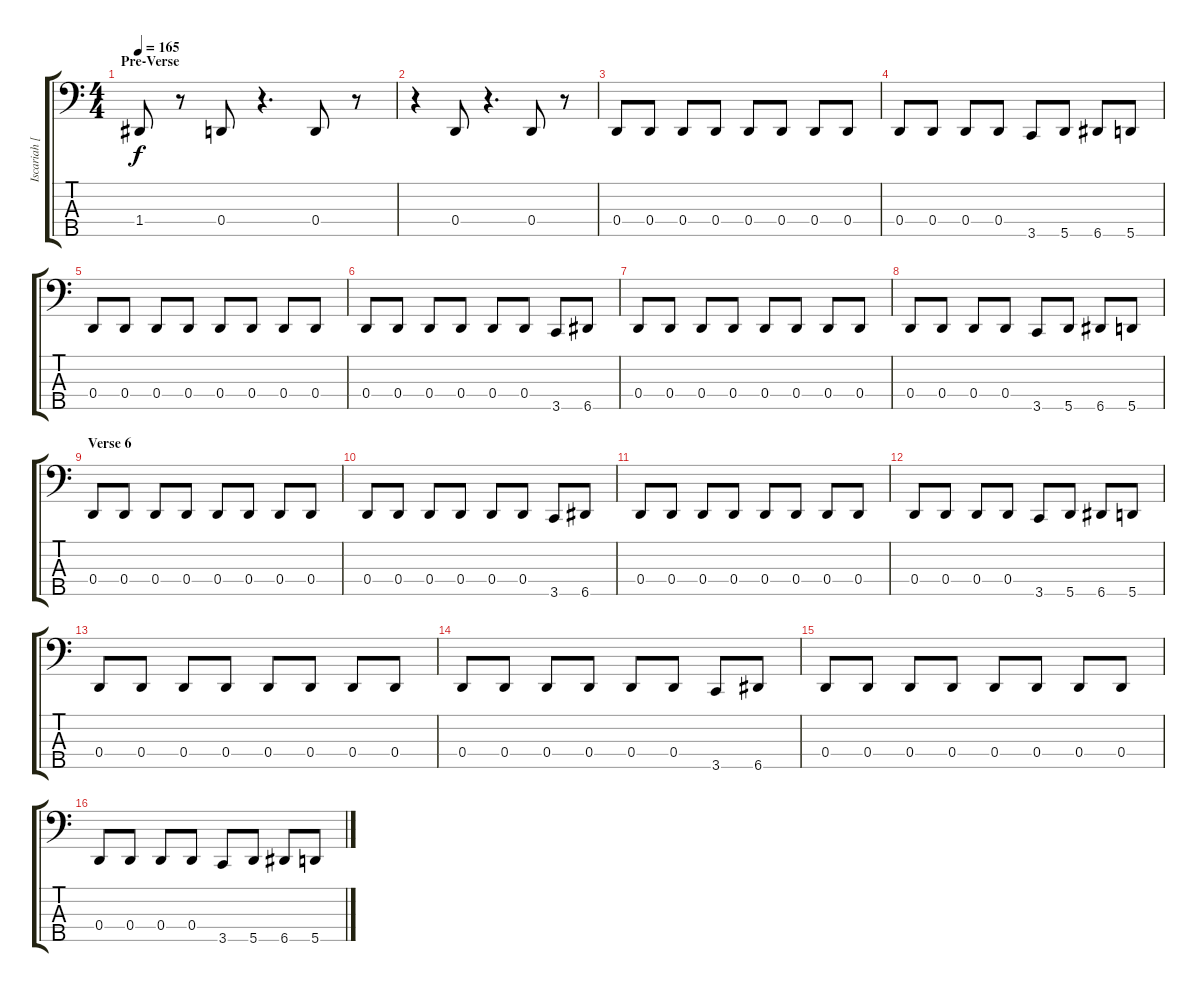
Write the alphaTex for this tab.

\track ("Iscariah [Bass]" "Iscariah [") {instrument electricbasspick}
\staff {score tabs}
\tuning (F2 C2 G1 D1 A0) {hide}
\ts (4 4)
\section ("" "Pre-Verse")
\tempo 165
\clef f4
\ks c
1.4.8{dy f} r.8 0.4.8 r.4{d} 0.4.8 r.8 |
r.4 0.4.8 r.4{d} 0.4.8 r.8 |
0.4.8 0.4.8 0.4.8 0.4.8 0.4.8 0.4.8 0.4.8 0.4.8 |
0.4.8 0.4.8 0.4.8 0.4.8 3.5.8 5.5.8 6.5.8 5.5.8 |
0.4.8 0.4.8 0.4.8 0.4.8 0.4.8 0.4.8 0.4.8 0.4.8 |
0.4.8 0.4.8 0.4.8 0.4.8 0.4.8 0.4.8 3.5.8 6.5.8 |
0.4.8 0.4.8 0.4.8 0.4.8 0.4.8 0.4.8 0.4.8 0.4.8 |
0.4.8 0.4.8 0.4.8 0.4.8 3.5.8 5.5.8 6.5.8 5.5.8 |
\section ("" "Verse 6")
0.4.8 0.4.8 0.4.8 0.4.8 0.4.8 0.4.8 0.4.8 0.4.8 |
0.4.8 0.4.8 0.4.8 0.4.8 0.4.8 0.4.8 3.5.8 6.5.8 |
0.4.8 0.4.8 0.4.8 0.4.8 0.4.8 0.4.8 0.4.8 0.4.8 |
0.4.8 0.4.8 0.4.8 0.4.8 3.5.8 5.5.8 6.5.8 5.5.8 |
0.4.8 0.4.8 0.4.8 0.4.8 0.4.8 0.4.8 0.4.8 0.4.8 |
0.4.8 0.4.8 0.4.8 0.4.8 0.4.8 0.4.8 3.5.8 6.5.8 |
0.4.8 0.4.8 0.4.8 0.4.8 0.4.8 0.4.8 0.4.8 0.4.8 |
0.4.8 0.4.8 0.4.8 0.4.8 3.5.8 5.5.8 6.5.8 5.5.8
